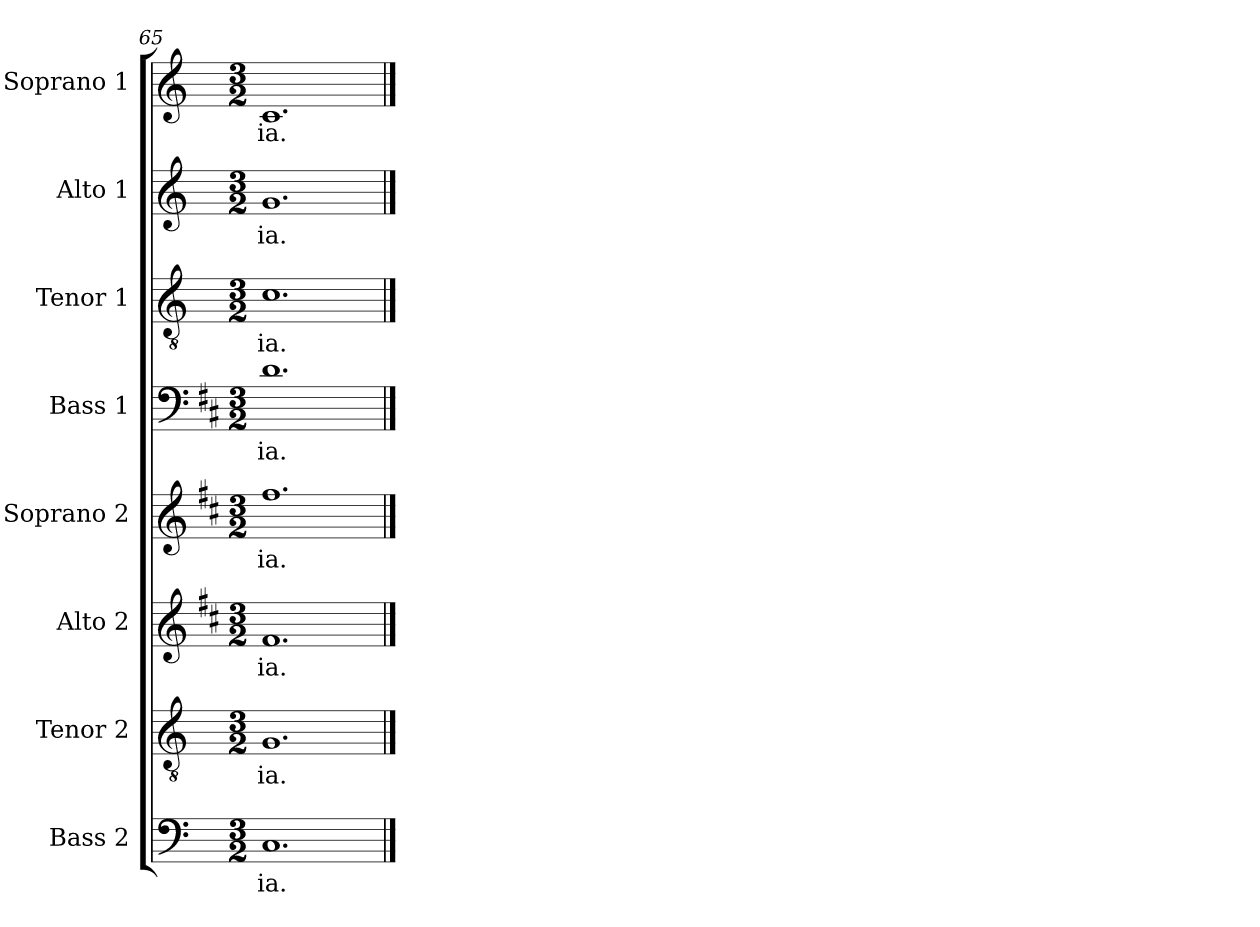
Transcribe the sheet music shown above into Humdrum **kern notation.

**kern	**text	**kern	**text	**kern	**text	**kern	**text	**kern	**text	**kern	**text	**kern	**text	**kern	**text
*part8	*part8	*part7	*part7	*part6	*part6	*part5	*part5	*part4	*part4	*part3	*part3	*part2	*part2	*part1	*part1
*staff8	*staff8	*staff7	*staff7	*staff6	*staff6	*staff5	*staff5	*staff4	*staff4	*staff3	*staff3	*staff2	*staff2	*staff1	*staff1
*I"Bass 2	*	*I"Tenor 2	*	*I"Alto 2	*	*I"Soprano 2	*	*I"Bass 1	*	*I"Tenor 1	*	*I"Alto 1	*	*I"Soprano 1	*
*I'B 2	*	*I'T 2	*	*I'A 2	*	*I'S 2	*	*I'B 1	*	*I'T 1	*	*I'A 1	*	*I'S 1	*
*clefF4	*	*clefGv2	*	*clefG2	*	*clefG2	*	*clefF4	*	*clefGv2	*	*clefG2	*	*clefG2	*
*	*	*	*	*ITrd1c2	*	*ITrd1c2	*	*ITrd1c2	*	*	*	*	*	*ITrd-7c-12	*
*k[]	*	*k[]	*	*k[]	*	*k[]	*	*k[]	*	*k[]	*	*k[]	*	*k[]	*
*C:	*	*C:	*	*C:	*	*C:	*	*C:	*	*C:	*	*C:	*	*C:	*
*M3/2	*	*M3/2	*	*M3/2	*	*M3/2	*	*M3/2	*	*M3/2	*	*M3/2	*	*M3/2	*
=65	=65	=65	=65	=65	=65	=65	=65	=65	=65	=65	=65	=65	=65	=65	=65
1.C	-ia.	1.G	-ia.	1.e	-ia.	1.ee	-ia.	1.c	-ia.	1.c	-ia.	1.g	-ia.	1.cc	-ia.
==	==	==	==	==	==	==	==	==	==	==	==	==	==	==	==
*-	*-	*-	*-	*-	*-	*-	*-	*-	*-	*-	*-	*-	*-	*-	*-
